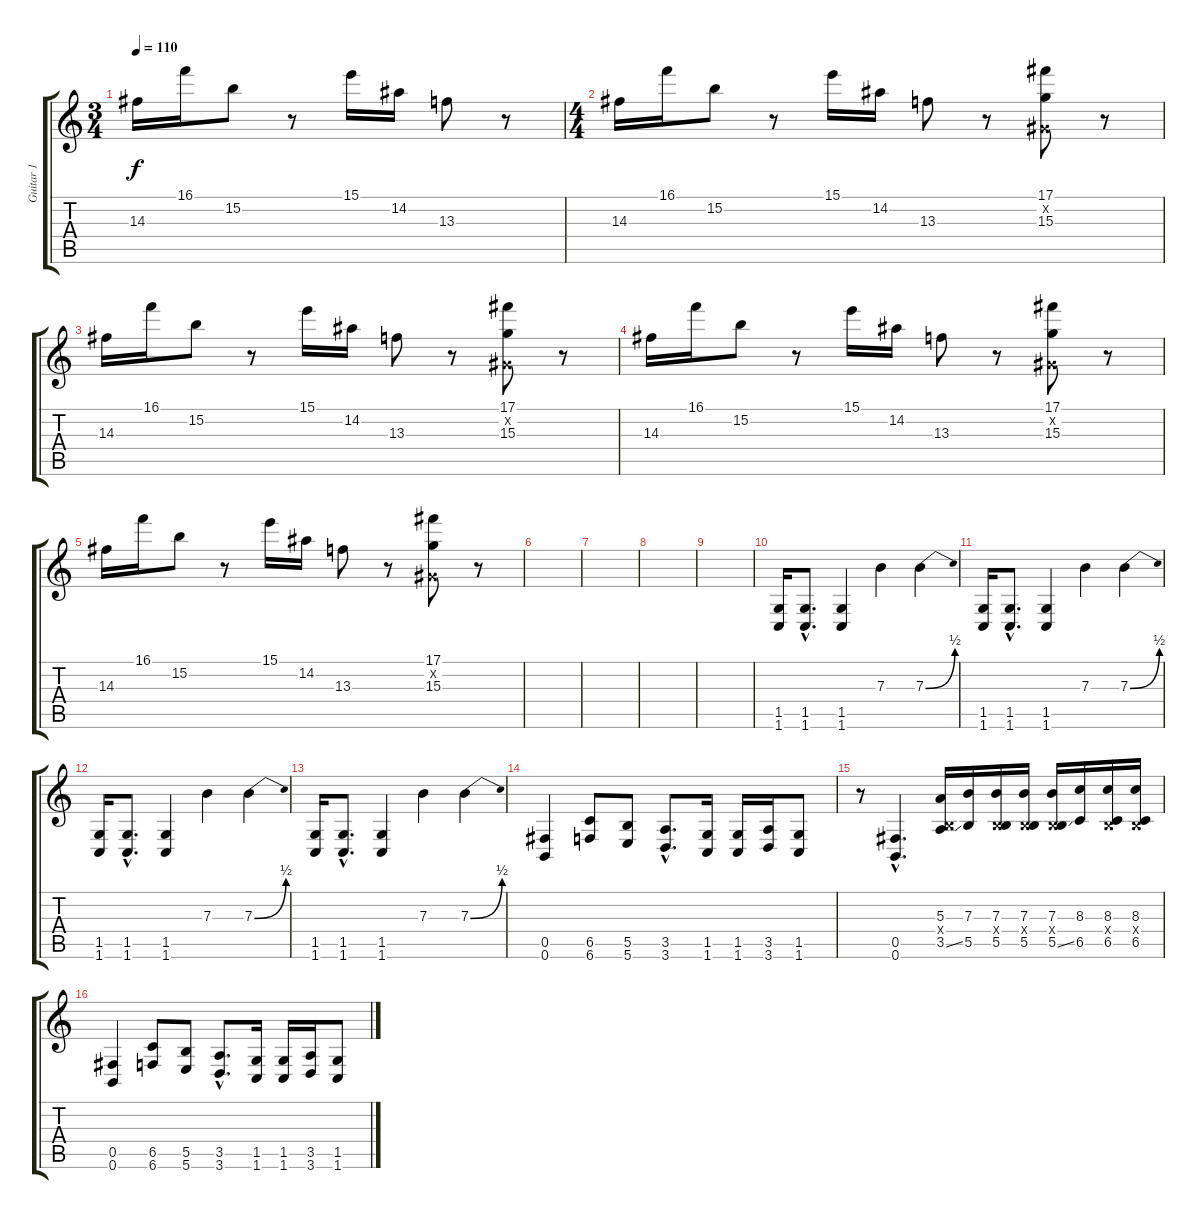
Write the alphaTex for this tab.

\track ("Guitar 1" "Guitar 1") {instrument overdrivenguitar}
\staff {score tabs}
\tuning (Db4 Ab3 E3 B2 Gb2 B1) {hide}
\ts (3 4)
\tempo 110
\clef g2
\ks c
14.3.16{dy f} 16.1.16 15.2.8 r.8 15.1.16 14.2.16 13.3.8 r.8 |
\ts (4 4)
14.3.16 16.1.16 15.2.8 r.8 15.1.16 14.2.16 13.3.8 r.8 (17.1 0.2{x} 15.3).8 r.8 |
14.3.16 16.1.16 15.2.8 r.8 15.1.16 14.2.16 13.3.8 r.8 (17.1 0.2{x} 15.3).8 r.8 |
14.3.16 16.1.16 15.2.8 r.8 15.1.16 14.2.16 13.3.8 r.8 (17.1 0.2{x} 15.3).8 r.8 |
14.3.16 16.1.16 15.2.8 r.8 15.1.16 14.2.16 13.3.8 r.8 (17.1 0.2{x} 15.3).8 r.8 |
|
|
|
|
(1.5 1.6).16 (1.5{hac} 1.6{hac}).8{d} (1.5 1.6).4 7.3.4 7.3{be (bend 0 0 60 2)}.4 |
(1.5 1.6).16 (1.5{hac} 1.6{hac}).8{d} (1.5 1.6).4 7.3.4 7.3{be (bend 0 0 60 2)}.4 |
(1.5 1.6).16 (1.5{hac} 1.6{hac}).8{d} (1.5 1.6).4 7.3.4 7.3{be (bend 0 0 60 2)}.4 |
(1.5 1.6).16 (1.5{hac} 1.6{hac}).8{d} (1.5 1.6).4 7.3.4 7.3{be (bend 0 0 60 2)}.4 |
(0.5 0.6).4 (6.5 6.6).8 (5.5 5.6).8 (3.5{hac} 3.6{hac}).8{d} (1.5 1.6).16 (1.5 1.6).16 (3.5 3.6).16 (1.5 1.6).8 |
r.8 (0.5{hac} 0.6{hac}).4{d} (5.3 0.4{x} 3.5{ss}).16 (7.3 5.5).16 (7.3 0.4{x} 5.5).16 (7.3 0.4{x} 5.5).16 (7.3 0.4{x} 5.5{ss}).16 (8.3 6.5).16 (8.3 0.4{x} 6.5).16 (8.3 0.4{x} 6.5).16 |
(0.5 0.6).4 (6.5 6.6).8 (5.5 5.6).8 (3.5{hac} 3.6{hac}).8{d} (1.5 1.6).16 (1.5 1.6).16 (3.5 3.6).16 (1.5 1.6).8
